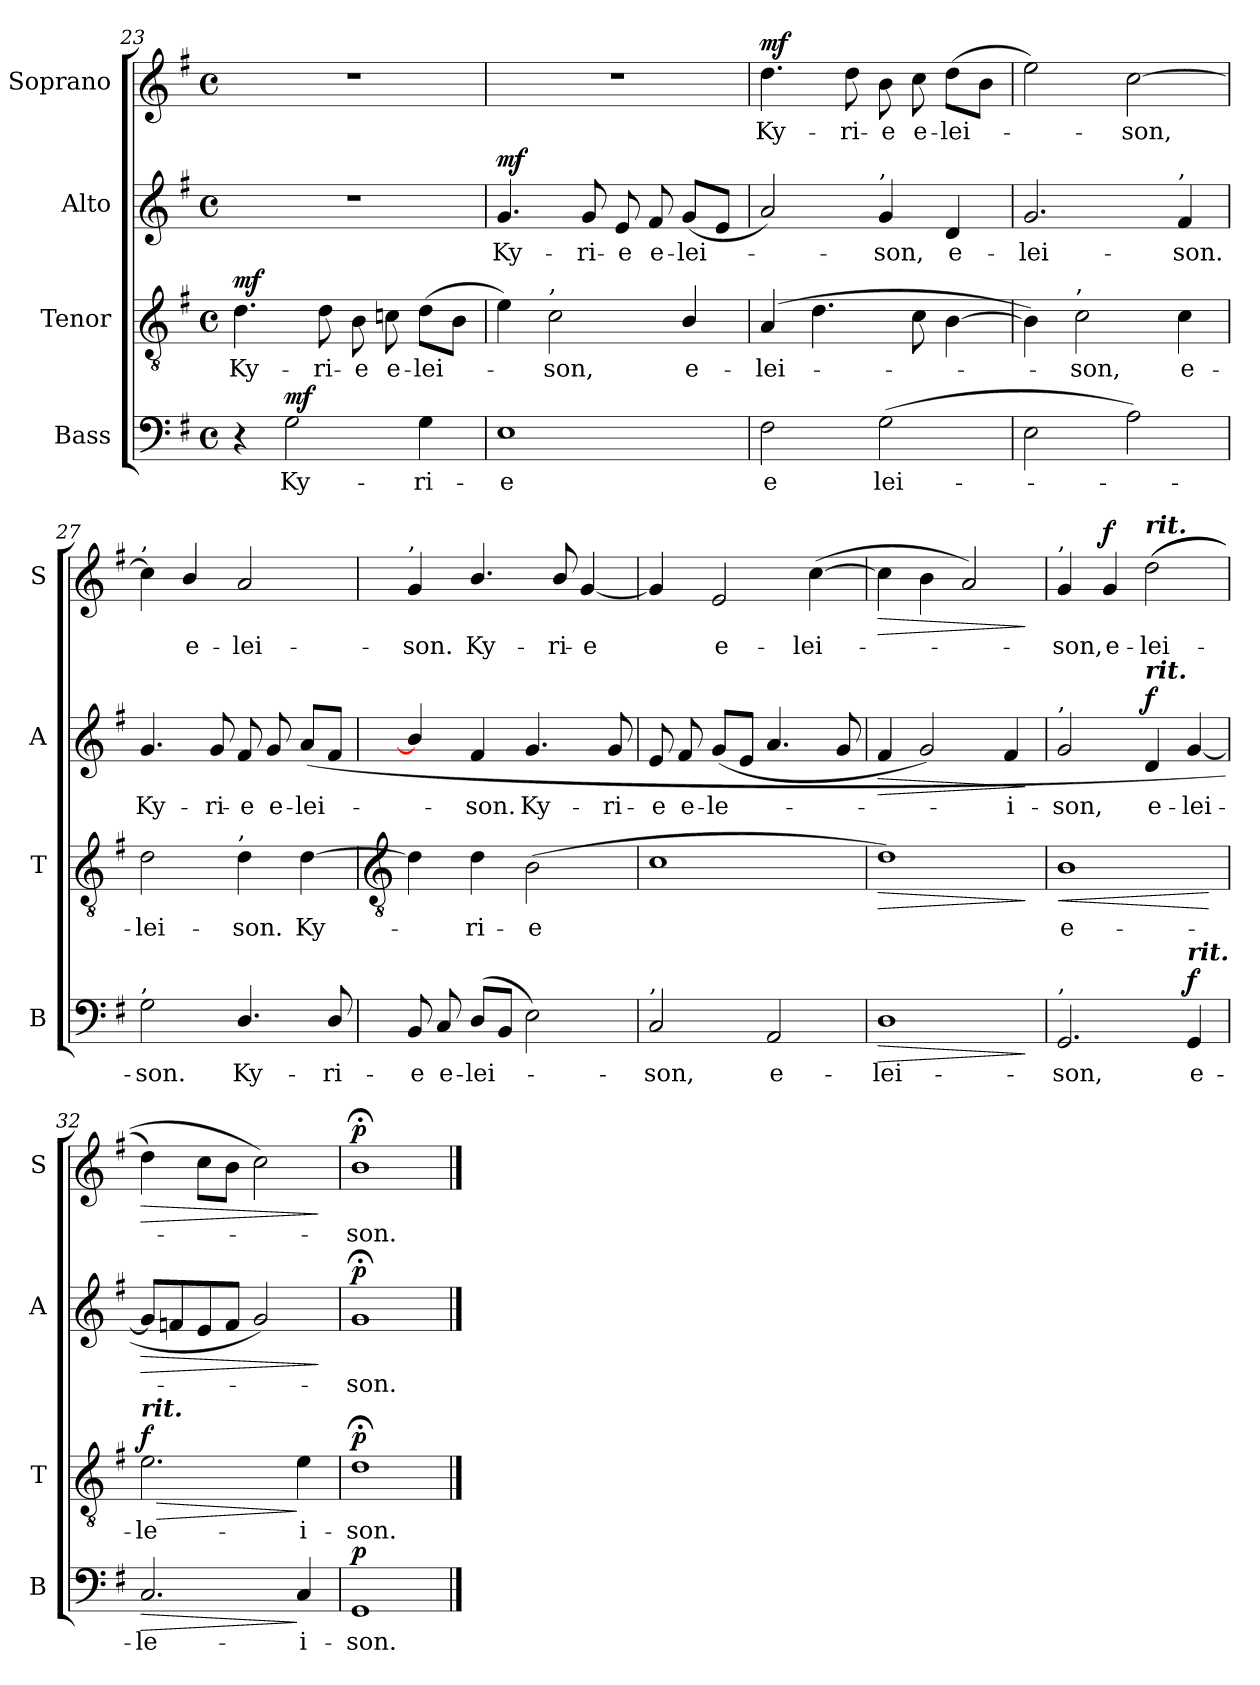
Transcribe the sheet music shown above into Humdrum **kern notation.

**kern	**text	**dynam	**kern	**text	**dynam	**kern	**text	**dynam	**kern	**text	**dynam
*part4	*part4	*part4	*part3	*part3	*part3	*part2	*part2	*part2	*part1	*part1	*part1
*staff4	*staff4	*staff4	*staff3	*staff3	*staff3	*staff2	*staff2	*staff2	*staff1	*staff1	*staff1
*I"Bass	*	*	*I"Tenor	*	*	*I"Alto	*	*	*I"Soprano	*	*
*I'B	*	*	*I'T	*	*	*I'A	*	*	*I'S	*	*
!!LO:LB:g=z
*clefF4	*	*	*clefGv2	*	*	*clefG2	*	*	*clefG2	*	*
*k[f#]	*	*	*k[f#]	*	*	*k[f#]	*	*	*k[f#]	*	*
*G:	*	*	*G:	*	*	*G:	*	*	*G:	*	*
*M4/4	*	*	*M4/4	*	*	*M4/4	*	*	*M4/4	*	*
*met(c)	*	*	*met(c)	*	*	*met(c)	*	*	*met(c)	*	*
=23	=23	=23	=23	=23	=23	=23	=23	=23	=23	=23	=23
!	!	!	!	!LO:LY:b	!LO:DY:b	!	!	!	!	!	!
4r	.	.	4.d	Ky-	mf	1r	.	.	1r	.	.
!	!LO:LY:b	!LO:DY:b	!	!	!	!	!	!	!	!	!
2G	Ky-	mf	.	.	.	.	.	.	.	.	.
!	!	!	!	!LO:LY:b	!	!	!	!	!	!	!
.	.	.	8d	-ri-	.	.	.	.	.	.	.
!	!	!	!	!LO:LY:b	!	!	!	!	!	!	!
.	.	.	8B	-e	.	.	.	.	.	.	.
!	!	!	!	!LO:LY:b	!	!	!	!	!	!	!
.	.	.	8cn	e-	.	.	.	.	.	.	.
!	!LO:LY:b	!	!	!LO:LY:b	!	!	!	!	!	!	!
4G	-ri-	.	(>8dL	-lei-	.	.	.	.	.	.	.
.	.	.	8BJ	.	.	.	.	.	.	.	.
=24	=24	=24	=24	=24	=24	=24	=24	=24	=24	=24	=24
!	!LO:LY:b	!	!	!	!	!	!LO:LY:b	!LO:DY:b	!	!	!
1E	-e	.	4e)	.	.	4.g	Ky-	mf	1r	.	.
!	!	!	!LO:TX:a:t=,	!	!	!	!	!	!	!	!
!	!	!	!	!LO:LY:b	!	!	!	!	!	!	!
.	.	.	2c	son,	.	.	.	.	.	.	.
!	!	!	!	!	!	!	!LO:LY:b	!	!	!	!
.	.	.	.	.	.	8g	-ri-	.	.	.	.
!	!	!	!	!	!	!	!LO:LY:b	!	!	!	!
.	.	.	.	.	.	8e	-e	.	.	.	.
!	!	!	!	!	!	!	!LO:LY:b	!	!	!	!
.	.	.	.	.	.	8f#	e-	.	.	.	.
!	!	!	!	!LO:LY:b	!	!	!LO:LY:b	!	!	!	!
.	.	.	4B/	e-	.	(<8gL	-lei-	.	.	.	.
.	.	.	.	.	.	8eJ	.	.	.	.	.
=25	=25	=25	=25	=25	=25	=25	=25	=25	=25	=25	=25
!	!LO:LY:b	!	!	!LO:LY:b	!	!	!	!	!	!LO:LY:b	!LO:DY:b
2F#	e	.	(>4A	-lei-	.	2a)	.	.	4.dd	Ky-	mf
.	.	.	4.d	.	.	.	.	.	.	.	.
!	!	!	!	!	!	!	!	!	!	!LO:LY:b	!
.	.	.	.	.	.	.	.	.	8dd	-ri-	.
!	!	!	!	!	!	!LO:TX:a:t=,	!	!	!	!	!
!	!LO:LY:b	!	!	!	!	!	!LO:LY:b	!	!	!LO:LY:b	!
(>2G	lei-	.	.	.	.	4g	son,	.	8b	-e	.
!	!	!	!	!	!	!	!	!	!	!LO:LY:b	!
.	.	.	8c	.	.	.	.	.	8cc	e-	.
!	!	!	!	!	!	!	!LO:LY:b	!	!	!LO:LY:b	!
.	.	.	[4B	.	.	4d	e-	.	(>8ddL	-lei-	.
.	.	.	.	.	.	.	.	.	8bJ	.	.
=26	=26	=26	=26	=26	=26	=26	=26	=26	=26	=26	=26
!	!	!	!	!	!	!	!LO:LY:b	!	!	!	!
2E	.	.	4B])	.	.	2.g	-lei-	.	2ee)	.	.
!	!	!	!LO:TX:a:t=,	!	!	!	!	!	!	!	!
!	!	!	!	!LO:LY:b	!	!	!	!	!	!	!
.	.	.	2c	son,	.	.	.	.	.	.	.
!	!	!	!	!	!	!	!	!	!	!LO:LY:b	!
2A)	.	.	.	.	.	.	.	.	[2cc	son,	.
!	!	!	!	!	!	!LO:TX:a:t=,	!	!	!	!	!
!	!	!	!	!LO:LY:b	!	!	!LO:LY:b	!	!	!	!
.	.	.	4c	e-	.	4f#	-son.	.	.	.	.
=27	=27	=27	=27	=27	=27	=27	=27	=27	=27	=27	=27
!	!	!	!	!	!	!	!	!	!LO:TX:a:t=,	!	!
!LO:TX:a:t=,	!	!	!	!	!	!	!	!	!	!	!
!	!LO:LY:b	!	!	!LO:LY:b	!	!	!LO:LY:b	!	!	!	!
2G	son.	.	2d	-lei-	.	4.g	Ky-	.	4cc]	.	.
!	!	!	!	!	!	!	!	!	!	!LO:LY:b	!
.	.	.	.	.	.	.	.	.	4b/	e-	.
!	!	!	!	!	!	!	!LO:LY:b	!	!	!	!
.	.	.	.	.	.	8g	-ri-	.	.	.	.
!	!	!	!LO:TX:a:t=,	!	!	!	!	!	!	!	!
!	!LO:LY:b	!	!	!LO:LY:b	!	!	!LO:LY:b	!	!	!LO:LY:b	!
4.D/	Ky-	.	4d	-son.	.	8f#	-e	.	2a	-lei-	.
!	!	!	!	!	!	!	!LO:LY:b	!	!	!	!
.	.	.	.	.	.	8g	e-	.	.	.	.
!	!	!	!	!LO:LY:b	!	!	!LO:LY:b	!	!	!	!
.	.	.	[4d	Ky-	.	(<8aL	-lei-	.	.	.	.
!	!LO:LY:b	!	!	!	!	!	!	!	!	!	!
8D/	-ri-	.	.	.	.	8f#J	.	.	.	.	.
!!LO:LB:g=z
=28	=28	=28	=28	=28	=28	=28	=28	=28	=28	=28	=28
*	*	*	*clefGv2	*	*	*	*	*	*	*	*
!	!	!	!	!	!	!	!	!	!LO:TX:a:t=,	!	!
!	!LO:LY:b	!	!	!	!	!	!	!	!	!LO:LY:b	!
8BB	-e	.	4d]	.	.	4b/]	.	.	4g	-son.	.
!	!LO:LY:b	!	!	!	!	!	!	!	!	!	!
8C	e-	.	.	.	.	.	.	.	.	.	.
!	!LO:LY:b	!	!	!LO:LY:b	!	!	!LO:LY:b	!	!	!LO:LY:b	!
(<8DL	-lei-	.	4d	ri-	.	4f#	son.	.	4.b/	Ky-	.
8BBJ	.	.	.	.	.	.	.	.	.	.	.
!	!	!	!	!LO:LY:b	!	!	!LO:LY:b	!	!	!	!
2E)	.	.	(>2B	-e	.	4.g	Ky-	.	.	.	.
!	!	!	!	!	!	!	!	!	!	!LO:LY:b	!
.	.	.	.	.	.	.	.	.	8b/	-ri-	.
!	!	!	!	!	!	!	!	!	!	!LO:LY:b	!
.	.	.	.	.	.	.	.	.	[4g	-e	.
!	!	!	!	!	!	!	!LO:LY:b	!	!	!	!
.	.	.	.	.	.	8g	-ri-	.	.	.	.
=29	=29	=29	=29	=29	=29	=29	=29	=29	=29	=29	=29
!LO:TX:a:t=,	!	!	!	!	!	!	!	!	!	!	!
!	!LO:LY:b	!	!	!	!	!	!LO:LY:b	!	!	!	!
2C	son,	.	1c	.	.	8e	-e	.	4g]	.	.
!	!	!	!	!	!	!	!LO:LY:b	!	!	!	!
.	.	.	.	.	.	8f#	e-	.	.	.	.
!	!	!	!	!	!	!	!LO:LY:b	!	!	!LO:LY:b	!
.	.	.	.	.	.	(<8gL	-le-	.	2e	e-	.
.	.	.	.	.	.	8eJ	.	.	.	.	.
!	!LO:LY:b	!	!	!	!	!	!	!	!	!	!
2AA	e-	.	.	.	.	4.a	.	.	.	.	.
!	!	!	!	!	!	!	!	!	!	!LO:LY:b	!
.	.	.	.	.	.	.	.	.	(>[4cc\	-lei-	.
.	.	.	.	.	.	8g	.	.	.	.	.
=30	=30	=30	=30	=30	=30	=30	=30	=30	=30	=30	=30
!	!LO:LY:b	!LO:HP:b	!	!	!LO:HP:b	!	!	!LO:HP:b	!	!	!LO:HP:b
1D	-lei-	>	1d)	.	>	4f#	.	>	4cc\]	.	>
.	.	.	.	.	.	2g)	.	.	4b\	.	.
.	.	.	.	.	.	.	.	.	2a)	.	.
!	!	!	!	!	!	!	!LO:LY:b	!	!	!	!
.	.	.	.	.	.	4f#	i-	.	.	.	.
.	.	]	.	.	]	.	.	]	.	.	]
=31	=31	=31	=31	=31	=31	=31	=31	=31	=31	=31	=31
!	!	!	!	!	!	!	!	!	!LO:TX:a:t=,	!	!
!	!	!	!	!	!	!LO:TX:a:t=,	!	!	!	!	!
!LO:TX:a:t=,	!	!	!	!	!	!	!	!	!	!	!
!	!LO:LY:b	!	!	!LO:LY:b	!LO:HP:b	!	!LO:LY:b	!	!	!LO:LY:b	!
2.GG	-son,	.	1B	e-	<	2g	-son,	.	4g	son,	.
!	!	!	!	!	!	!	!	!	!	!LO:LY:b	!LO:DY:b
.	.	.	.	.	.	.	.	.	4g	e-	f
!	!	!	!	!	!	!	!	!	!LO:TX:a:Bi:t=rit.	!	!
!	!	!	!	!	!	!LO:TX:a:Bi:t=rit.	!	!	!	!	!
!	!	!	!	!	!	!	!LO:LY:b	!LO:DY:b	!	!LO:LY:b	!
.	.	.	.	.	.	4d	e-	f	(>(>2dd\	-lei-	.
!LO:TX:a:Bi:t=rit.	!	!	!	!	!	!	!	!	!	!	!
!	!LO:LY:b	!LO:DY:b	!	!	!	!	!LO:LY:b	!	!	!	!
4GG	e-	f	.	.	.	[4g	-lei-	.	.	.	.
.	.	.	.	.	[	.	.	.	.	.	.
=32	=32	=32	=32	=32	=32	=32	=32	=32	=32	=32	=32
!	!	!	!LO:TX:a:Bi:t=rit.	!	!	!	!	!	!	!	!
!	!LO:LY:b	!LO:HP:b	!	!LO:LY:b	!LO:HP:b	!	!	!LO:HP:b	!	!	!LO:HP:b
!	!	!	!	!	!LO:DY:n=1:b	!	!	!	!	!	!
2.C	-le-	>	2.e	-le-	> f	8gL]	.	>	4dd)	.	>
.	.	.	.	.	.	8fn	.	.	.	.	.
.	.	.	.	.	.	8e	.	.	8ccL	.	.
.	.	.	.	.	.	8fJ	.	.	8bJ	.	.
.	.	.	.	.	.	2g)	.	.	2cc\)	.	.
!	!LO:LY:b	!	!	!LO:LY:b	!	!	!	!	!	!	!
4C	-i-	]	4e	-i-	]	.	.	.	.	.	.
.	.	.	.	.	.	.	.	]	.	.	]
=33	=33	=33	=33	=33	=33	=33	=33	=33	=33	=33	=33
!	!LO:LY:b	!LO:DY:b	!	!LO:LY:b	!LO:DY:b	!	!LO:LY:b	!LO:DY:b	!	!LO:LY:b	!LO:DY:b
1GG	son.	p	1d;<	son.	p	1g;<	son.	p	1b;<	son.	p
==	==	==	==	==	==	==	==	==	==	==	==
*-	*-	*-	*-	*-	*-	*-	*-	*-	*-	*-	*-
